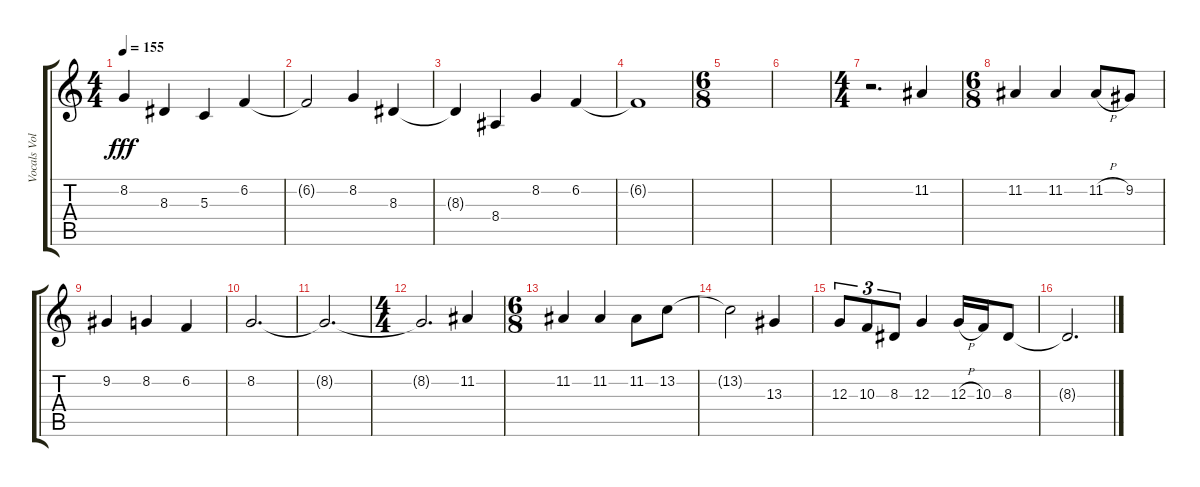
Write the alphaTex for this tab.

\track ("Vocals Volume Backup" "Vocals Vol") {instrument stringensemble1}
\staff {score tabs}
\tuning (E4 B3 G3 D3 A2 E2) {hide}
\ts (4 4)
\tempo 155
\clef g2
\ks c
8.2.4{dy fff} 8.3.4 5.3.4 6.2.4 |
6.2{t}.2 8.2.4 8.3.4 |
8.3{t}.4 8.4.4 8.2.4 6.2.4 |
6.2{t}.1 |
\ts (6 8)
|
|
\ts (4 4)
r.2{d volume 16 balance 15} 11.2.4 |
\ts (6 8)
11.2.4 11.2.4 11.2{h}.8 9.2.8 |
9.2.4 8.2.4 6.2.4 |
8.2.2{d} |
8.2{t}.2{d} |
\ts (4 4)
8.2{t}.2{d} 11.2.4 |
\ts (6 8)
11.2.4 11.2.4 11.2.8 13.2.8 |
13.2{t}.2 13.3.4 |
12.3.8{tu (3 2)} 10.3.8{tu (3 2)} 8.3.8{tu (3 2)} 12.3.4 12.3{h}.16 10.3.16 8.3.8 |
8.3{t}.2{d}
